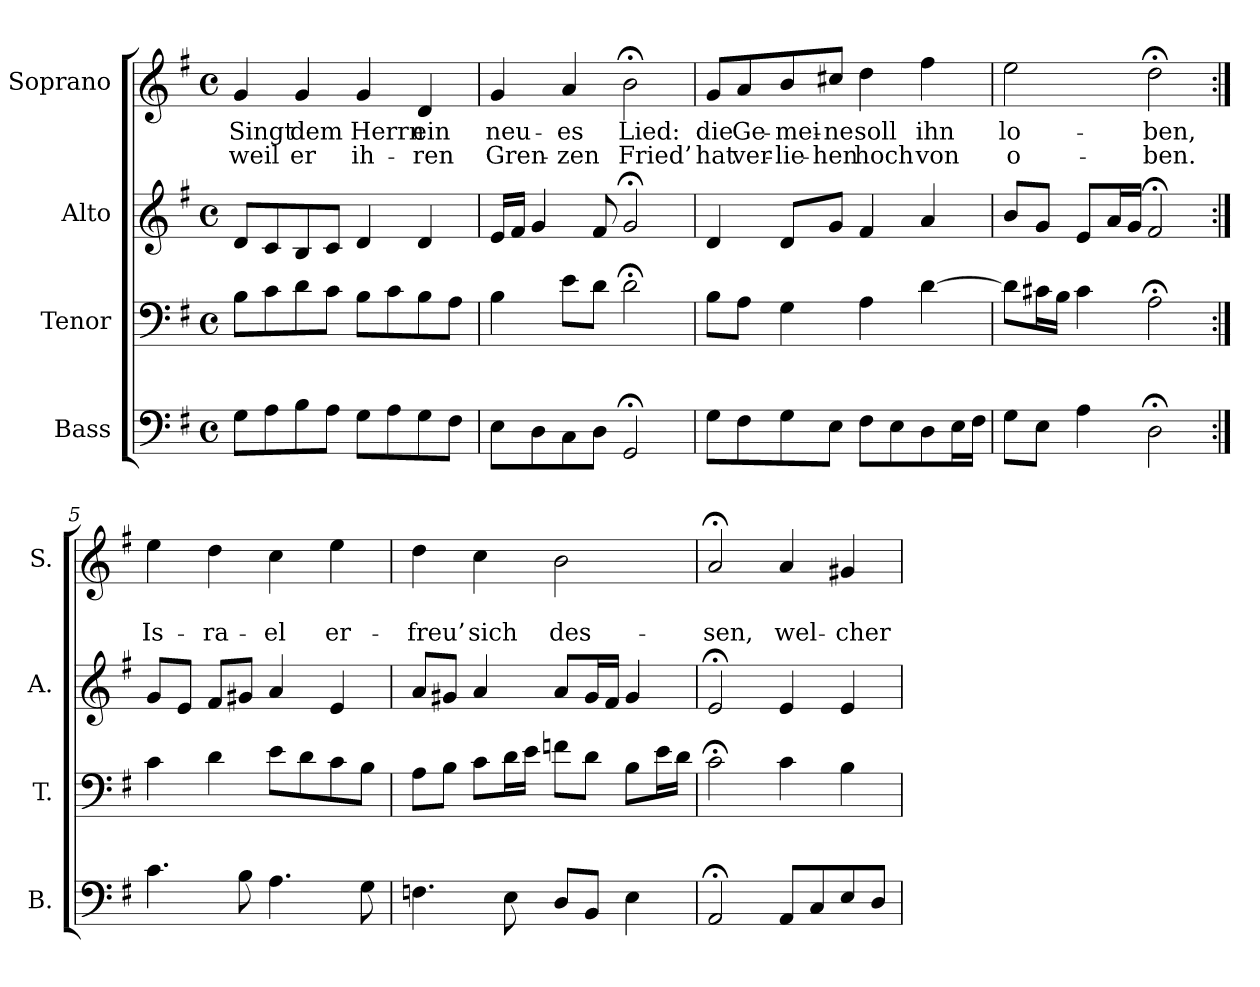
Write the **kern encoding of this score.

**kern	**kern	**kern	**kern	**text	**text
*part4	*part3	*part2	*part1	*part1	*part1
*staff4	*staff3	*staff2	*staff1	*staff1	*staff1
*I"Bass	*I"Tenor	*I"Alto	*I"Soprano	*	*
*I'B.	*I'T.	*I'A.	*I'S.	*	*
*clefF4	*clefF4	*clefG2	*clefG2	*	*
*k[f#]	*k[f#]	*k[f#]	*k[f#]	*	*
*G:	*G:	*G:	*G:	*	*
*M4/4	*M4/4	*M4/4	*M4/4	*	*
*met(c)	*met(c)	*met(c)	*met(c)	*	*
=1	=1	=1	=1	=1	=1
8G\L	8B\L	8d/L	4g/	Singt	weil
8A\	8c\	8c/	.	.	.
8B\	8d\	8B/	4g/	dem	er
8A\J	8c\J	8c/J	.	.	.
8G\L	8B\L	4d/	4g/	Herrn	ih-
8A\	8c\	.	.	.	.
8G\	8B\	4d/	4d/	ein	-ren
8F#\J	8A\J	.	.	.	.
=2	=2	=2	=2	=2	=2
8E\L	4B\	16e/LL	4g/	neu-	Gren-
.	.	16f#/JJ	.	.	.
8D\	.	4g/	.	.	.
8C\	8e\L	.	4a/	-es	-zen
8D\J	8d\J	8f#/	.	.	.
2GG;</	2d;<\	2g;</	2b;<\	Lied:	Fried’
=3	=3	=3	=3	=3	=3
8G\L	8B\L	4d/	8g/L	die	hat
8F#\	8A\J	.	8a/	Ge-	ver-
8G\	4G\	8d/L	8b/	-mei-	-lie-
8E\J	.	8g/J	8cc#X/J	-ne	-hen
8F#\L	4A\	4f#/	4dd\	soll	hoch
8E\	.	.	.	.	.
8D\	[4d\	4a/	4ff#\	ihn	von
16E\L	.	.	.	.	.
16F#\JJ	.	.	.	.	.
=4	=4	=4	=4	=4	=4
8G\L	8d\L]	8b/L	2ee\	lo-	o-
8E\J	16c#X\L	8g/J	.	.	.
.	16B\JJ	.	.	.	.
4A\	4c#\	8e/L	.	.	.
.	.	16a/L	.	.	.
.	.	16g/JJ	.	.	.
2D;<\	2A;<\	2f#;</	2dd;<\	-ben,	ben.
!!LO:LB:g=z
=5:|!	=5:|!	=5:|!	=5:|!	=5:|!	=5:|!
4.c\	4c\	8g/L	4ee\	.	Is-
.	.	8e/J	.	.	.
.	4d\	8f#/L	4dd\	.	-ra-
8B\	.	8g#X/J	.	.	.
4.A\	8e\L	4a/	4cc\	.	-el
.	8d\	.	.	.	.
.	8c\	4e/	4ee\	.	er-
8G\	8B\J	.	.	.	.
=6	=6	=6	=6	=6	=6
4.Fn\	8A\L	8a/L	4dd\	.	-freu’
.	8B\J	8g#X/J	.	.	.
.	8c\L	4a/	4cc\	.	sich
8E\	16d\L	.	.	.	.
.	16e\JJ	.	.	.	.
8D/L	8fn\L	8a/L	2b\	.	des-
8BB/J	8d\J	16g#/L	.	.	.
.	.	16f#/JJ	.	.	.
4E\	8B\L	4g#/	.	.	.
.	16e\L	.	.	.	.
.	16d\JJ	.	.	.	.
=7	=7	=7	=7	=7	=7
2AA;</	2c;<\	2e;</	2a;</	.	-sen,
8AA/L	4c\	4e/	4a/	.	wel-
8C/	.	.	.	.	.
8E/	4B\	4e/	4g#X/	.	-cher
8D/J	.	.	.	.	.
=	=	=	=	=	=
*-	*-	*-	*-	*-	*-
